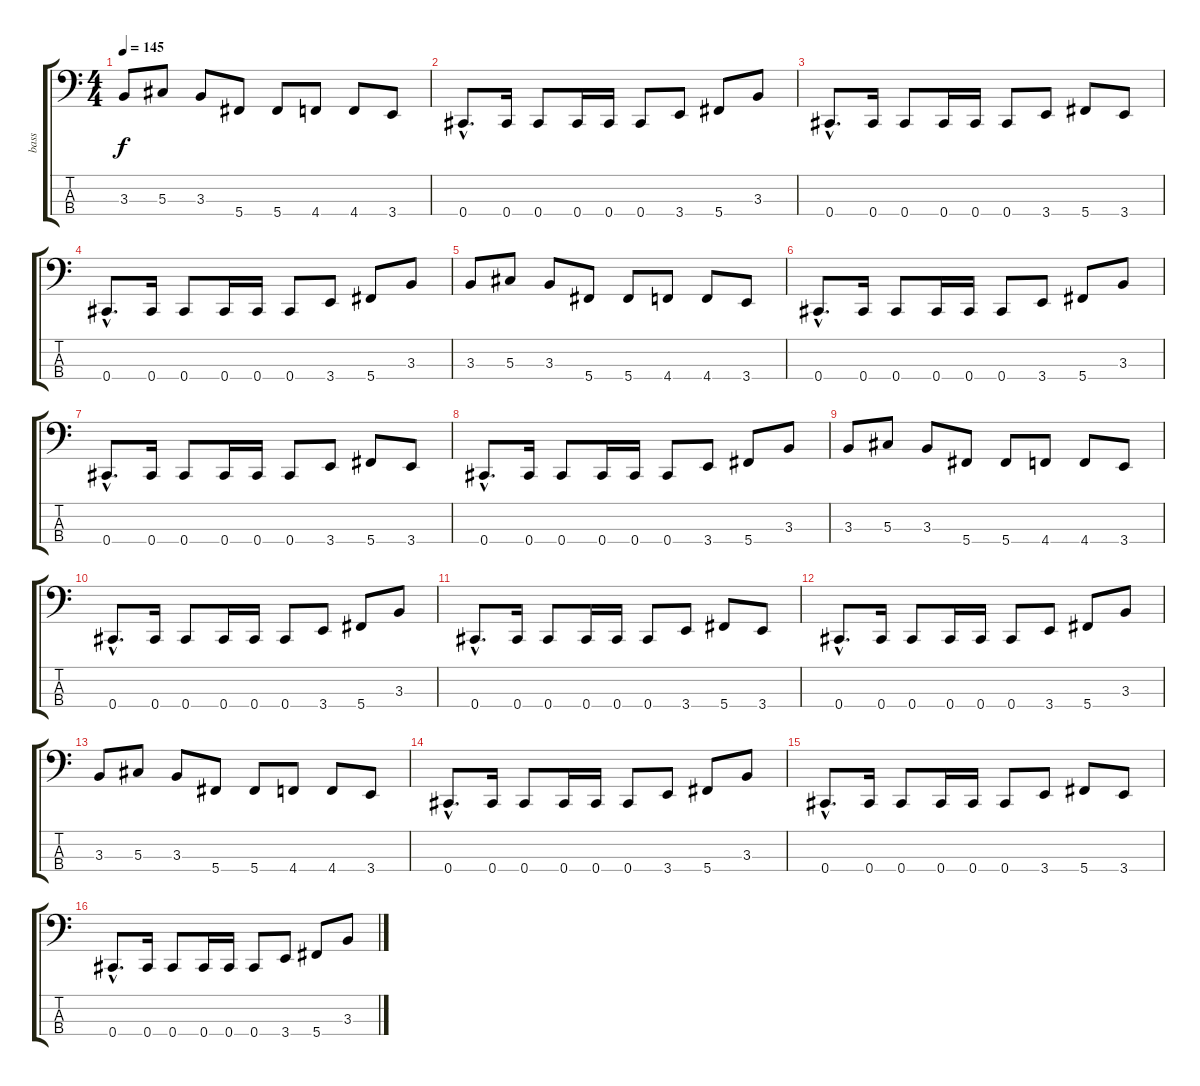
\track ("bass" "bass") {instrument electricbassfinger}
\staff {score tabs}
\tuning (Gb2 Db2 Ab1 Db1) {hide}
\ts (4 4)
\tempo 145
\clef f4
\ks c
3.3.8{dy f} 5.3.8 3.3.8 5.4.8 5.4.8 4.4.8 4.4.8 3.4.8 |
0.4{hac}.8{d} 0.4.16 0.4.8 0.4.16 0.4.16 0.4.8 3.4.8 5.4.8 3.3.8 |
0.4{hac}.8{d} 0.4.16 0.4.8 0.4.16 0.4.16 0.4.8 3.4.8 5.4.8 3.4.8 |
0.4{hac}.8{d} 0.4.16 0.4.8 0.4.16 0.4.16 0.4.8 3.4.8 5.4.8 3.3.8 |
3.3.8 5.3.8 3.3.8 5.4.8 5.4.8 4.4.8 4.4.8 3.4.8 |
0.4{hac}.8{d} 0.4.16 0.4.8 0.4.16 0.4.16 0.4.8 3.4.8 5.4.8 3.3.8 |
0.4{hac}.8{d} 0.4.16 0.4.8 0.4.16 0.4.16 0.4.8 3.4.8 5.4.8 3.4.8 |
0.4{hac}.8{d} 0.4.16 0.4.8 0.4.16 0.4.16 0.4.8 3.4.8 5.4.8 3.3.8 |
3.3.8 5.3.8 3.3.8 5.4.8 5.4.8 4.4.8 4.4.8 3.4.8 |
0.4{hac}.8{d} 0.4.16 0.4.8 0.4.16 0.4.16 0.4.8 3.4.8 5.4.8 3.3.8 |
0.4{hac}.8{d} 0.4.16 0.4.8 0.4.16 0.4.16 0.4.8 3.4.8 5.4.8 3.4.8 |
0.4{hac}.8{d} 0.4.16 0.4.8 0.4.16 0.4.16 0.4.8 3.4.8 5.4.8 3.3.8 |
3.3.8 5.3.8 3.3.8 5.4.8 5.4.8 4.4.8 4.4.8 3.4.8 |
0.4{hac}.8{d} 0.4.16 0.4.8 0.4.16 0.4.16 0.4.8 3.4.8 5.4.8 3.3.8 |
0.4{hac}.8{d} 0.4.16 0.4.8 0.4.16 0.4.16 0.4.8 3.4.8 5.4.8 3.4.8 |
0.4{hac}.8{d} 0.4.16 0.4.8 0.4.16 0.4.16 0.4.8 3.4.8 5.4.8 3.3.8
